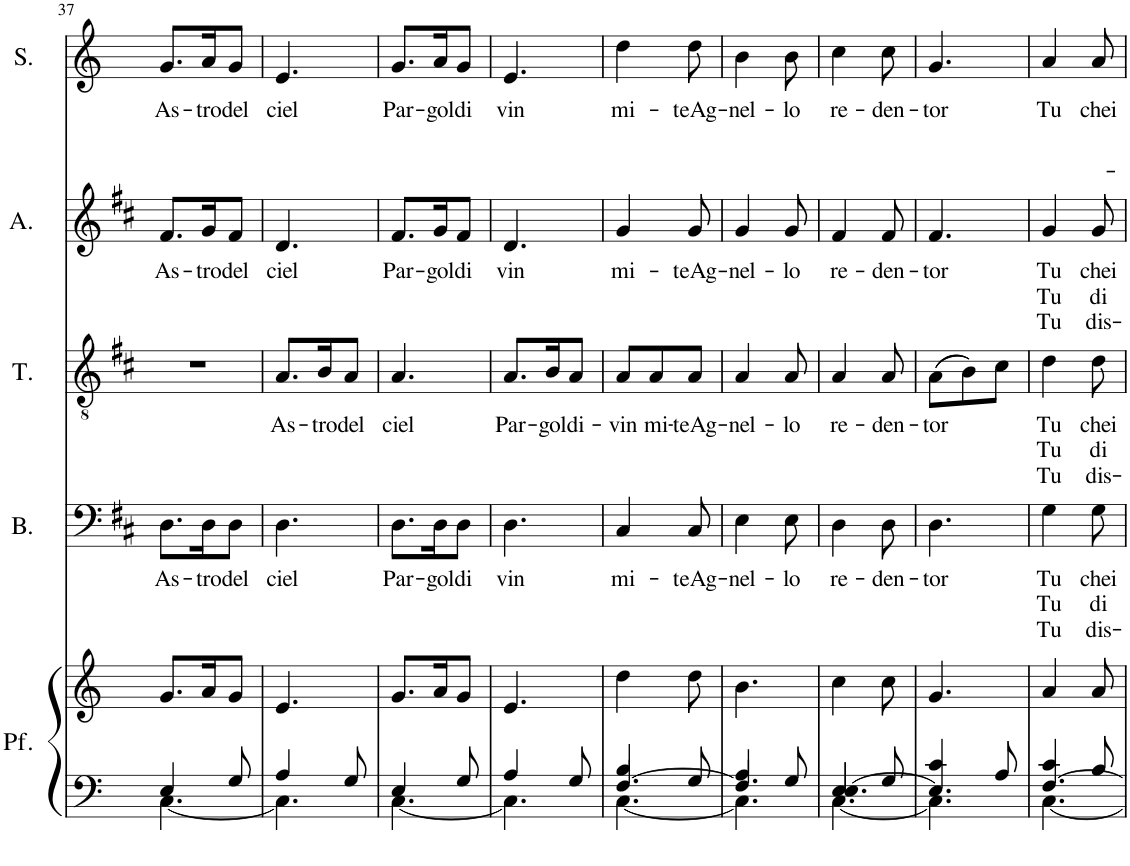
**kern	**kern	**kern	**text	**text	**text	**kern	**text	**text	**text	**kern	**text	**text	**text	**kern	**text
*part5	*part5	*part4	*part4	*part4	*part4	*part3	*part3	*part3	*part3	*part2	*part2	*part2	*part2	*part1	*part1
*staff6	*staff5	*staff4	*staff4	*staff4	*staff4	*staff3	*staff3	*staff3	*staff3	*staff2	*staff2	*staff2	*staff2	*staff1	*staff1
*I"Piano	*	*I"Basso	*	*	*	*I"Tenore	*	*	*	*I"Contralto	*	*	*	*I"Soprano	*
*	*	*I'B.	*	*	*	*I'T.	*	*	*	*	*	*	*	*I'S.	*
!!LO:PB:g=z
*clefF4	*clefG2	*clefF4	*	*	*	*clefGv2	*	*	*	*clefG2	*	*	*	*clefG2	*
*k[]	*k[]	*k[f#c#]	*	*	*	*k[f#c#]	*	*	*	*k[f#c#]	*	*	*	*k[]	*
*M3/8	*M3/8	*M3/8	*	*	*	*M3/8	*	*	*	*M3/8	*	*	*	*M3/8	*
=37	=37	=37	=37	=37	=37	=37	=37	=37	=37	=37	=37	=37	=37	=37	=37
*^	*	*	*	*	*	*	*	*	*	*	*	*	*	*	*
!	!	!	!	!LO:LY:b	!	!	!	!	!	!	!	!LO:LY:b	!	!	!	!LO:LY:b
4E/	[4.C\	8.g/L	8.D\L	As-	.	.	4.r	.	.	.	8.f#/L	As-	.	.	8.g/L	As-
!	!	!	!	!LO:LY:b	!	!	!	!	!	!	!	!LO:LY:b	!	!	!	!LO:LY:b
.	.	16a/K	16D\K	-tro	.	.	.	.	.	.	16g/K	-tro	.	.	16a/K	-tro
!	!	!	!	!LO:LY:b	!	!	!	!	!	!	!	!LO:LY:b	!	!	!	!LO:LY:b
8G/	.	8g/J	8D\J	del	.	.	.	.	.	.	8f#/J	del	.	.	8g/J	del
=38	=38	=38	=38	=38	=38	=38	=38	=38	=38	=38	=38	=38	=38	=38	=38	=38
!	!	!	!	!LO:LY:b	!	!	!	!LO:LY:b	!	!	!	!LO:LY:b	!	!	!	!LO:LY:b
4A/	4.C\]	4.e/	4.D\	ciel	.	.	8.A/L	As-	.	.	4.d/	ciel	.	.	4.e/	ciel
!	!	!	!	!	!	!	!	!LO:LY:b	!	!	!	!	!	!	!	!
.	.	.	.	.	.	.	16B/K	-tro	.	.	.	.	.	.	.	.
!	!	!	!	!	!	!	!	!LO:LY:b	!	!	!	!	!	!	!	!
8G/	.	.	.	.	.	.	8A/J	del	.	.	.	.	.	.	.	.
=39	=39	=39	=39	=39	=39	=39	=39	=39	=39	=39	=39	=39	=39	=39	=39	=39
!	!	!	!	!LO:LY:b	!	!	!	!LO:LY:b	!	!	!	!LO:LY:b	!	!	!	!LO:LY:b
4E/	[4.C\	8.g/L	8.D\L	Par-	.	.	4.A/	ciel	.	.	8.f#/L	Par-	.	.	8.g/L	Par-
!	!	!	!	!LO:LY:b	!	!	!	!	!	!	!	!LO:LY:b	!	!	!	!LO:LY:b
.	.	16a/K	16D\K	-gol	.	.	.	.	.	.	16g/K	-gol	.	.	16a/K	-gol
!	!	!	!	!LO:LY:b	!	!	!	!	!	!	!	!LO:LY:b	!	!	!	!LO:LY:b
8G/	.	8g/J	8D\J	di	.	.	.	.	.	.	8f#/J	di	.	.	8g/J	di
=40	=40	=40	=40	=40	=40	=40	=40	=40	=40	=40	=40	=40	=40	=40	=40	=40
!	!	!	!	!LO:LY:b	!	!	!	!LO:LY:b	!	!	!	!LO:LY:b	!	!	!	!LO:LY:b
4A/	4.C\]	4.e/	4.D\	vin	.	.	8.A/L	Par-	.	.	4.d/	vin	.	.	4.e/	vin
!	!	!	!	!	!	!	!	!LO:LY:b	!	!	!	!	!	!	!	!
.	.	.	.	.	.	.	16B/K	-gol	.	.	.	.	.	.	.	.
!	!	!	!	!	!	!	!	!LO:LY:b	!	!	!	!	!	!	!	!
8G/	.	.	.	.	.	.	8A/J	di-	.	.	.	.	.	.	.	.
=41	=41	=41	=41	=41	=41	=41	=41	=41	=41	=41	=41	=41	=41	=41	=41	=41
*	*^	*	*	*	*	*	*	*	*	*	*	*	*	*	*	*
!	!	!	!	!	!LO:LY:b	!	!	!	!LO:LY:b	!	!	!	!LO:LY:b	!	!	!	!LO:LY:b
4B/	[4.C\	[4.F/	4dd\	4C#/	mi-	.	.	8A/L	-vin	.	.	4g/	mi-	.	.	4dd\	mi-
!	!	!	!	!	!	!	!	!	!LO:LY:b	!	!	!	!	!	!	!	!
.	.	.	.	.	.	.	.	8A/	mi-	.	.	.	.	.	.	.	.
!	!	!	!	!	!LO:LY:b	!	!	!	!LO:LY:b	!	!	!	!LO:LY:b	!	!	!	!LO:LY:b
8G/	.	.	8dd\	8C#/	-teAg-	.	.	8A/J	-teAg-	.	.	8g/	-teAg-	.	.	8dd\	-teAg-
=42	=42	=42	=42	=42	=42	=42	=42	=42	=42	=42	=42	=42	=42	=42	=42	=42	=42
!	!	!	!	!	!LO:LY:b	!	!	!	!LO:LY:b	!	!	!	!LO:LY:b	!	!	!	!LO:LY:b
4A/	4.C\]	4.F/]	4.b\	4E\	-nel-	.	.	4A/	-nel-	.	.	4g/	-nel-	.	.	4b\	-nel-
!	!	!	!	!	!LO:LY:b	!	!	!	!LO:LY:b	!	!	!	!LO:LY:b	!	!	!	!LO:LY:b
8G/	.	.	.	8E\	lo	.	.	8A/	-lo	.	.	8g/	lo	.	.	8b\	lo
=43	=43	=43	=43	=43	=43	=43	=43	=43	=43	=43	=43	=43	=43	=43	=43	=43	=43
!	!	!	!	!	!LO:LY:b	!	!	!	!LO:LY:b	!	!	!	!LO:LY:b	!	!	!	!LO:LY:b
4E/	[4.C\	[4.E/	4cc\	4D\	re-	.	.	4A/	re-	.	.	4f#/	re-	.	.	4cc\	re-
!	!	!	!	!	!LO:LY:b	!	!	!	!LO:LY:b	!	!	!	!LO:LY:b	!	!	!	!LO:LY:b
8G/	.	.	8cc\	8D\	-den-	.	.	8A/	-den-	.	.	8f#/	-den-	.	.	8cc\	-den-
=44	=44	=44	=44	=44	=44	=44	=44	=44	=44	=44	=44	=44	=44	=44	=44	=44	=44
!	!	!	!	!	!LO:LY:b	!	!	!	!LO:LY:b	!	!	!	!LO:LY:b	!	!	!	!LO:LY:b
4c/	4.C\]	4.E/]	4.g/	4.D\	-tor	.	.	((8A\L	-tor	.	.	4.f#/	-tor	.	.	4.g/	-tor
.	.	.	.	.	.	.	.	8B\))	.	.	.	.	.	.	.	.	.
8A/	.	.	.	.	.	.	.	8c#\J	.	.	.	.	.	.	.	.	.
=45	=45	=45	=45	=45	=45	=45	=45	=45	=45	=45	=45	=45	=45	=45	=45	=45	=45
!	!	!	!	!	!LO:LY:b	!LO:LY:b	!LO:LY:b	!	!LO:LY:b	!LO:LY:b	!LO:LY:b	!	!LO:LY:b	!LO:LY:b	!LO:LY:b	!	!LO:LY:b
4c/	[4.C\	[4.F/	4a/	4G\	Tu	Tu	Tu	4d\	Tu	Tu	Tu	4g/	Tu	Tu	Tu	4a/	Tu
!	!	!	!	!	!LO:LY:b	!LO:LY:b	!LO:LY:b	!	!LO:LY:b	!LO:LY:b	!LO:LY:b	!	!LO:LY:b	!LO:LY:b	!LO:LY:b	!	!LO:LY:b
8B/	.	.	8a/	8G\	chei	di	dis-	8d\	chei	di	dis-	8g/	chei	di	dis-	8a/	chei
*v	*v	*v	*	*	*	*	*	*	*	*	*	*	*	*	*	*	*
=	=	=	=	=	=	=	=	=	=	=	=	=	=	=	=
*-	*-	*-	*-	*-	*-	*-	*-	*-	*-	*-	*-	*-	*-	*-	*-
